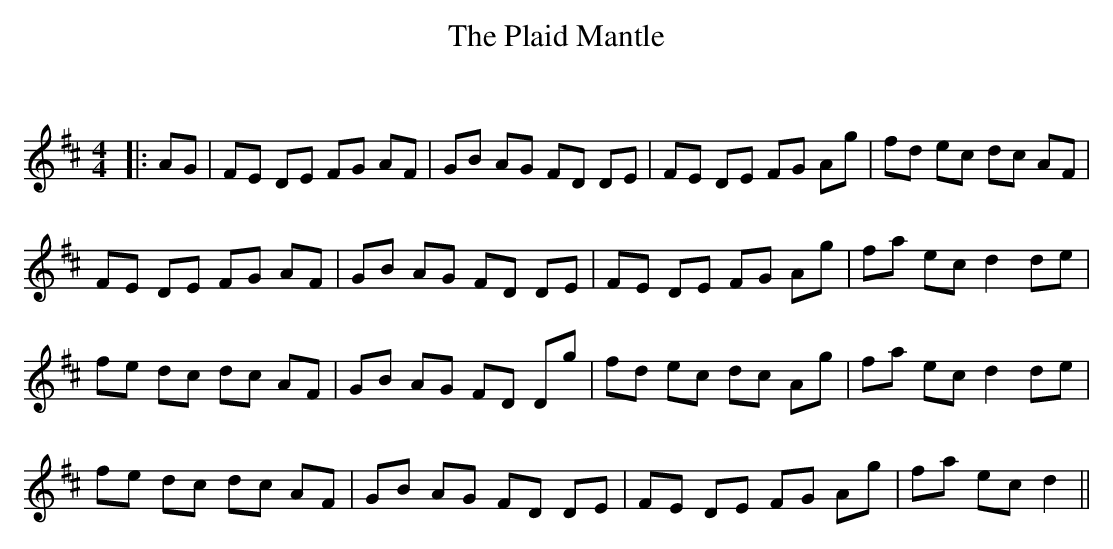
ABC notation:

X:1
T: The Plaid Mantle
C:
Q: 232
K:D
M:4/4
L:1/8
|:AG|FE DE FG AF|GB AG FD DE|FE DE FG Ag|fd ec dc AF|
FE DE FG AF|GB AG FD DE|FE DE FG Ag|fa ec d2 de|
fe dc dc AF|GB AG FD Dg|fd ec dc Ag|fa ec d2 de|
fe dc dc AF|GB AG FD DE|FE DE FG Ag|fa ec d2||
